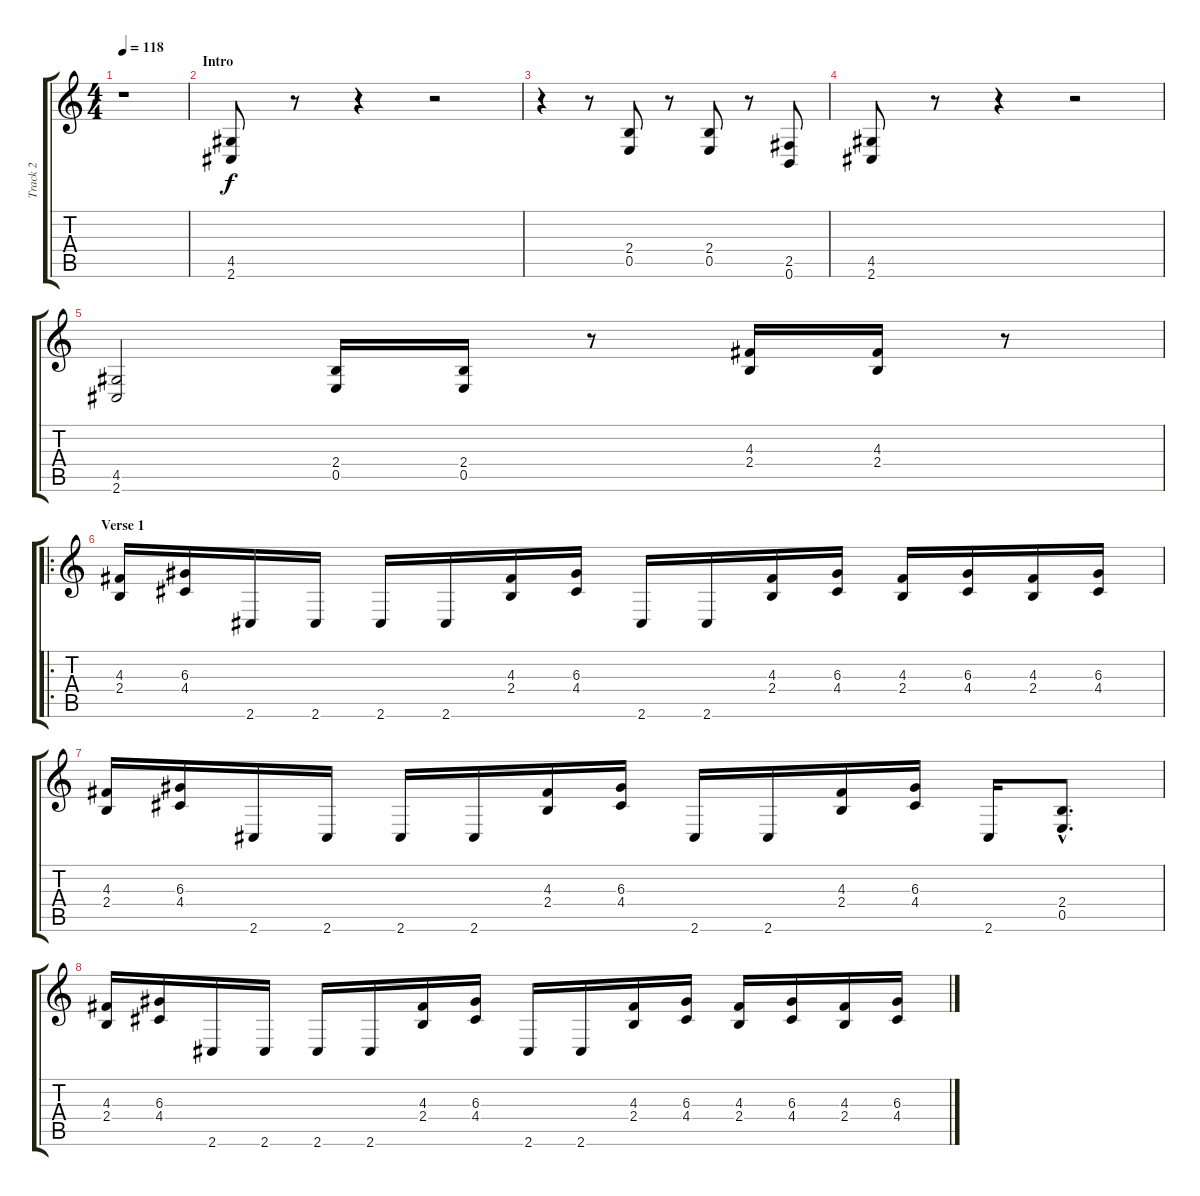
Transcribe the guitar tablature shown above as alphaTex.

\track ("Track 2" "Track 2") {instrument distortionguitar}
\staff {score tabs}
\tuning (B3 Gb3 D3 A2 E2 B1) {hide}
\ts (4 4)
\tempo 118
\clef g2
\ks c
r.1{dy f instrument distortionguitar} |
\section ("" "Intro")
(4.5 2.6).8 r.8 r.4 r.2 |
r.4 r.8 (2.4 0.5).8 r.8 (2.4 0.5).8 r.8 (2.5 0.6).8 |
(4.5 2.6).8 r.8 r.4 r.2 |
(4.5 2.6).2 (2.4 0.5).16 (2.4 0.5).16 r.8 (4.3 2.4).16 (4.3 2.4).16 r.8 |
\ro
\section ("" "Verse 1")
(4.3 2.4).16 (6.3 4.4).16 2.6.16 2.6.16 2.6.16 2.6.16 (4.3 2.4).16 (6.3 4.4).16 2.6.16 2.6.16 (4.3 2.4).16 (6.3 4.4).16 (4.3 2.4).16 (6.3 4.4).16 (4.3 2.4).16 (6.3 4.4).16 |
(4.3 2.4).16 (6.3 4.4).16 2.6.16 2.6.16 2.6.16 2.6.16 (4.3 2.4).16 (6.3 4.4).16 2.6.16 2.6.16 (4.3 2.4).16 (6.3 4.4).16 2.6.16 (2.4{hac} 0.5{hac}).8{d} |
(4.3 2.4).16 (6.3 4.4).16 2.6.16 2.6.16 2.6.16 2.6.16 (4.3 2.4).16 (6.3 4.4).16 2.6.16 2.6.16 (4.3 2.4).16 (6.3 4.4).16 (4.3 2.4).16 (6.3 4.4).16 (4.3 2.4).16 (6.3 4.4).16
